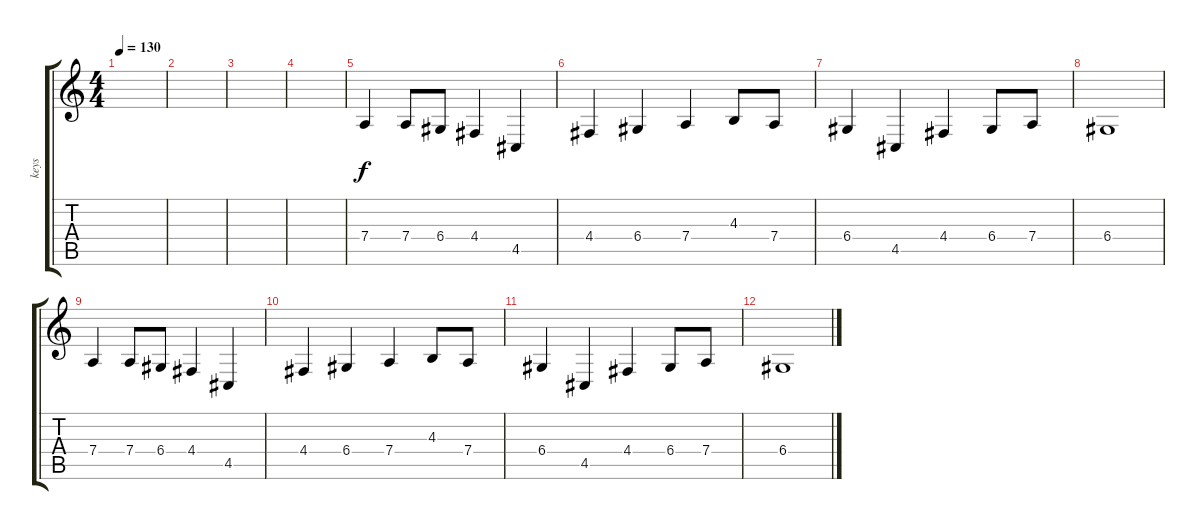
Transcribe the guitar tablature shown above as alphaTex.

\track ("keys" "keys") {instrument choiraahs}
\staff {score tabs}
\tuning (E4 B3 G3 D3 A2 E2) {hide}
\ts (4 4)
\tempo 130
\clef g2
\ks c
|
|
|
|
7.4.4 7.4.8 6.4.8 4.4.4 4.5.4 |
4.4.4 6.4.4 7.4.4 4.3.8 7.4.8 |
6.4.4 4.5.4 4.4.4 6.4.8 7.4.8 |
6.4.1 |
7.4.4 7.4.8 6.4.8 4.4.4 4.5.4 |
4.4.4 6.4.4 7.4.4 4.3.8 7.4.8 |
6.4.4 4.5.4 4.4.4 6.4.8 7.4.8 |
6.4.1
